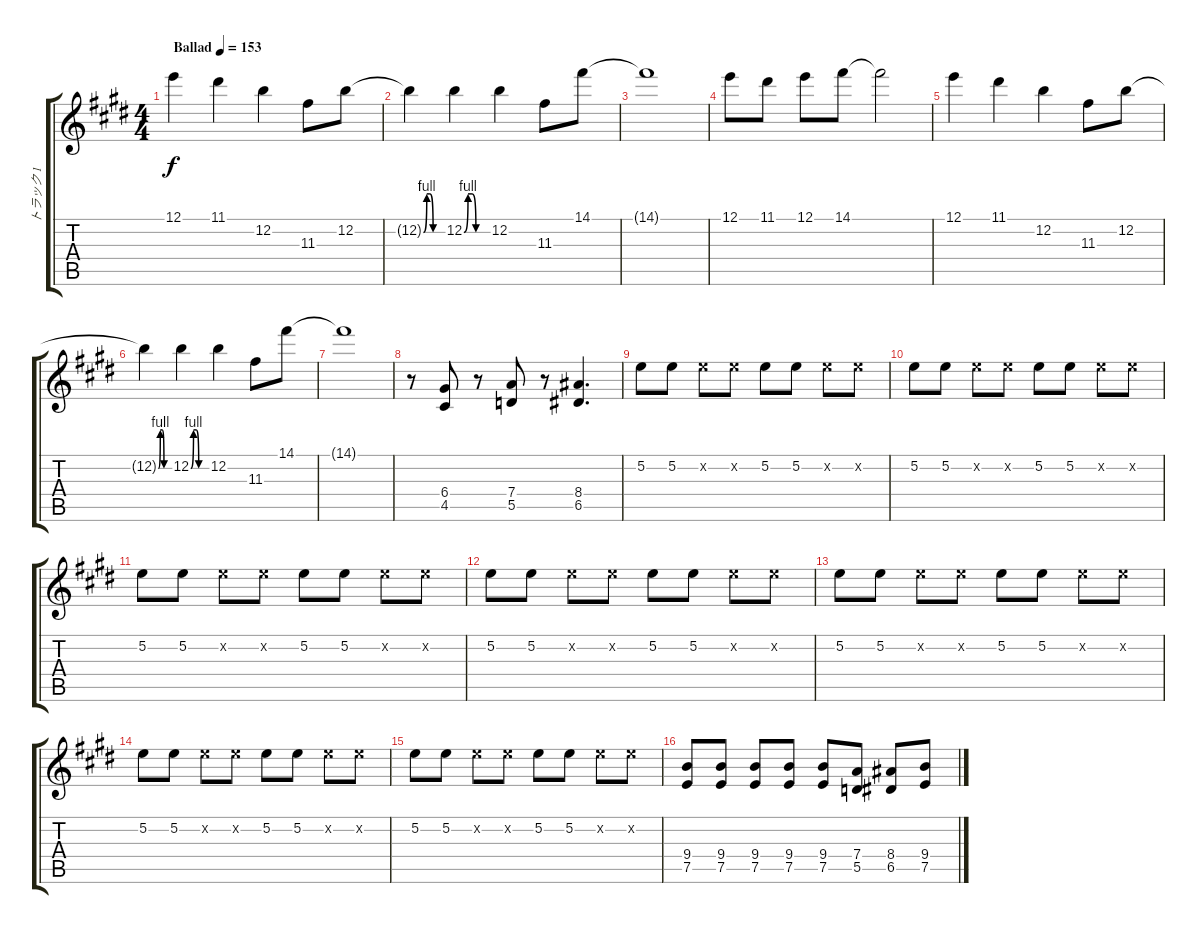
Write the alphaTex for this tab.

\track ("トラック 1" "トラック 1") {instrument acousticguitarsteel}
\staff {score tabs}
\tuning (E4 B3 G3 D3 A2 E2) {hide}
\ts (4 4)
\tempo (153 "Ballad")
\clef g2
\ks e
12.1.4{dy f instrument acousticguitarsteel} 11.1.4 12.2.4 11.3.8 12.2.8 |
12.2{be (custom 0 0 10 4 20 4 30 0 60 0) t}.4 12.2{be (custom 0 0 10 4 20 4 30 0 60 0)}.4 12.2.4 11.3.8 14.1.8 |
14.1{t}.1 |
12.1.8 11.1.8 12.1.8 14.1.8 14.1{t}.2 |
12.1.4 11.1.4 12.2.4 11.3.8 12.2.8 |
12.2{be (custom 0 0 10 4 20 4 30 0 60 0) t}.4 12.2{be (custom 0 0 10 4 20 4 30 0 60 0)}.4 12.2.4 11.3.8 14.1.8 |
14.1{t}.1 |
r.8 (6.4 4.5).8 r.8 (7.4 5.5).8 r.8 (8.4 6.5).4{d} |
5.2.8 5.2.8 5.2{x}.8 5.2{x}.8 5.2.8 5.2.8 5.2{x}.8 5.2{x}.8 |
5.2.8 5.2.8 5.2{x}.8 5.2{x}.8 5.2.8 5.2.8 5.2{x}.8 5.2{x}.8 |
5.2.8 5.2.8 5.2{x}.8 5.2{x}.8 5.2.8 5.2.8 5.2{x}.8 5.2{x}.8 |
5.2.8 5.2.8 5.2{x}.8 5.2{x}.8 5.2.8 5.2.8 5.2{x}.8 5.2{x}.8 |
5.2.8 5.2.8 5.2{x}.8 5.2{x}.8 5.2.8 5.2.8 5.2{x}.8 5.2{x}.8 |
5.2.8 5.2.8 5.2{x}.8 5.2{x}.8 5.2.8 5.2.8 5.2{x}.8 5.2{x}.8 |
5.2.8 5.2.8 5.2{x}.8 5.2{x}.8 5.2.8 5.2.8 5.2{x}.8 5.2{x}.8 |
(9.4 7.5).8 (9.4 7.5).8 (9.4 7.5).8 (9.4 7.5).8 (9.4 7.5).8 (7.4 5.5).8 (8.4 6.5).8 (9.4 7.5).8
